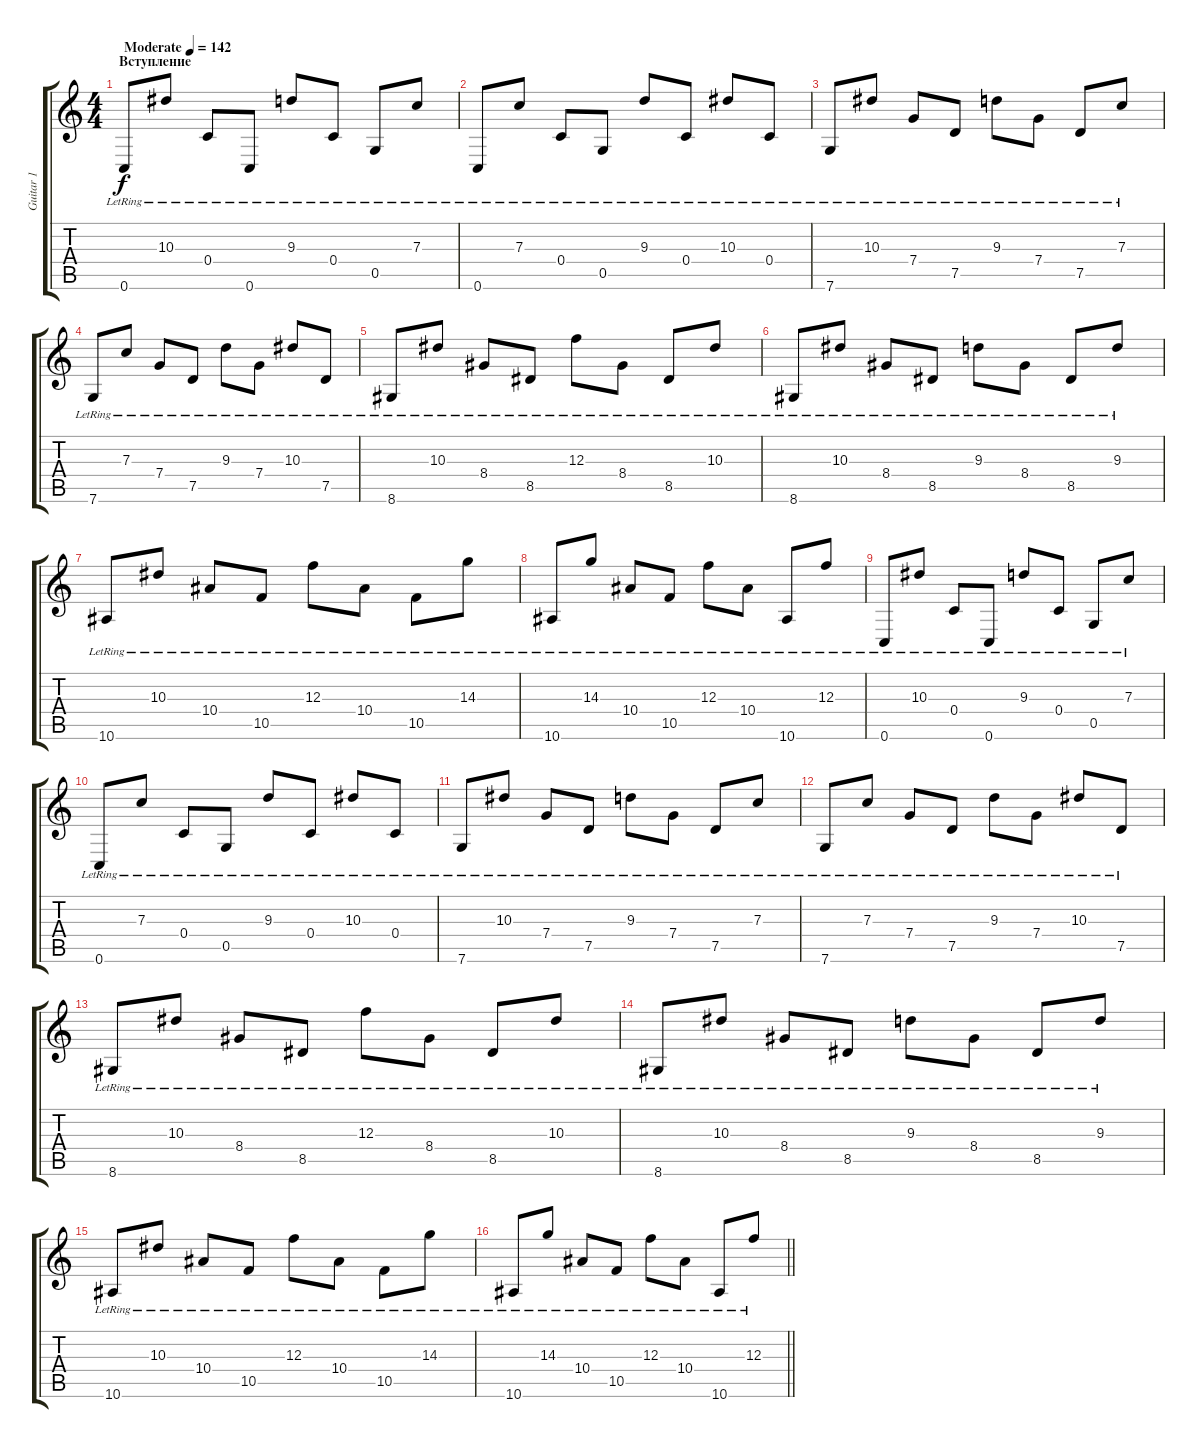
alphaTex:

\track ("Guitar 1" "Guitar 1") {instrument distortionguitar}
\staff {score tabs}
\tuning (D4 A3 F3 C3 G2 C2) {hide}
\ts (4 4)
\section ("" "Вступление")
\tempo (142 "Moderate")
\clef g2
\ks c
0.6{lr}.8{dy f instrument electricguitarclean} 10.3{lr}.8 0.4{lr}.8 0.6{lr}.8 9.3{lr}.8 0.4{lr}.8 0.5{lr}.8 7.3{lr}.8 |
0.6{lr}.8 7.3{lr}.8 0.4{lr}.8 0.5{lr}.8 9.3{lr}.8 0.4{lr}.8 10.3{lr}.8 0.4{lr}.8 |
7.6{lr}.8 10.3{lr}.8 7.4{lr}.8 7.5{lr}.8 9.3{lr}.8 7.4{lr}.8 7.5{lr}.8 7.3{lr}.8 |
7.6{lr}.8 7.3{lr}.8 7.4{lr}.8 7.5{lr}.8 9.3{lr}.8 7.4{lr}.8 10.3{lr}.8 7.5{lr}.8 |
8.6{lr}.8 10.3{lr}.8 8.4{lr}.8 8.5{lr}.8 12.3{lr}.8 8.4{lr}.8 8.5{lr}.8 10.3{lr}.8 |
8.6{lr}.8 10.3{lr}.8 8.4{lr}.8 8.5{lr}.8 9.3{lr}.8 8.4{lr}.8 8.5{lr}.8 9.3{lr}.8 |
10.6{lr}.8 10.3{lr}.8 10.4{lr}.8 10.5{lr}.8 12.3{lr}.8 10.4{lr}.8 10.5{lr}.8 14.3{lr}.8 |
10.6{lr}.8 14.3{lr}.8 10.4{lr}.8 10.5{lr}.8 12.3{lr}.8 10.4{lr}.8 10.6{lr}.8 12.3{lr}.8 |
0.6{lr}.8 10.3{lr}.8 0.4{lr}.8 0.6{lr}.8 9.3{lr}.8 0.4{lr}.8 0.5{lr}.8 7.3{lr}.8 |
0.6{lr}.8 7.3{lr}.8 0.4{lr}.8 0.5{lr}.8 9.3{lr}.8 0.4{lr}.8 10.3{lr}.8 0.4{lr}.8 |
7.6{lr}.8 10.3{lr}.8 7.4{lr}.8 7.5{lr}.8 9.3{lr}.8 7.4{lr}.8 7.5{lr}.8 7.3{lr}.8 |
7.6{lr}.8 7.3{lr}.8 7.4{lr}.8 7.5{lr}.8 9.3{lr}.8 7.4{lr}.8 10.3{lr}.8 7.5{lr}.8 |
8.6{lr}.8 10.3{lr}.8 8.4{lr}.8 8.5{lr}.8 12.3{lr}.8 8.4{lr}.8 8.5{lr}.8 10.3{lr}.8 |
8.6{lr}.8 10.3{lr}.8 8.4{lr}.8 8.5{lr}.8 9.3{lr}.8 8.4{lr}.8 8.5{lr}.8 9.3{lr}.8 |
10.6{lr}.8 10.3{lr}.8 10.4{lr}.8 10.5{lr}.8 12.3{lr}.8 10.4{lr}.8 10.5{lr}.8 14.3{lr}.8 |
\barLineRight lightlight
10.6{lr}.8 14.3{lr}.8 10.4{lr}.8 10.5{lr}.8 12.3{lr}.8 10.4{lr}.8 10.6{lr}.8 12.3{lr}.8
